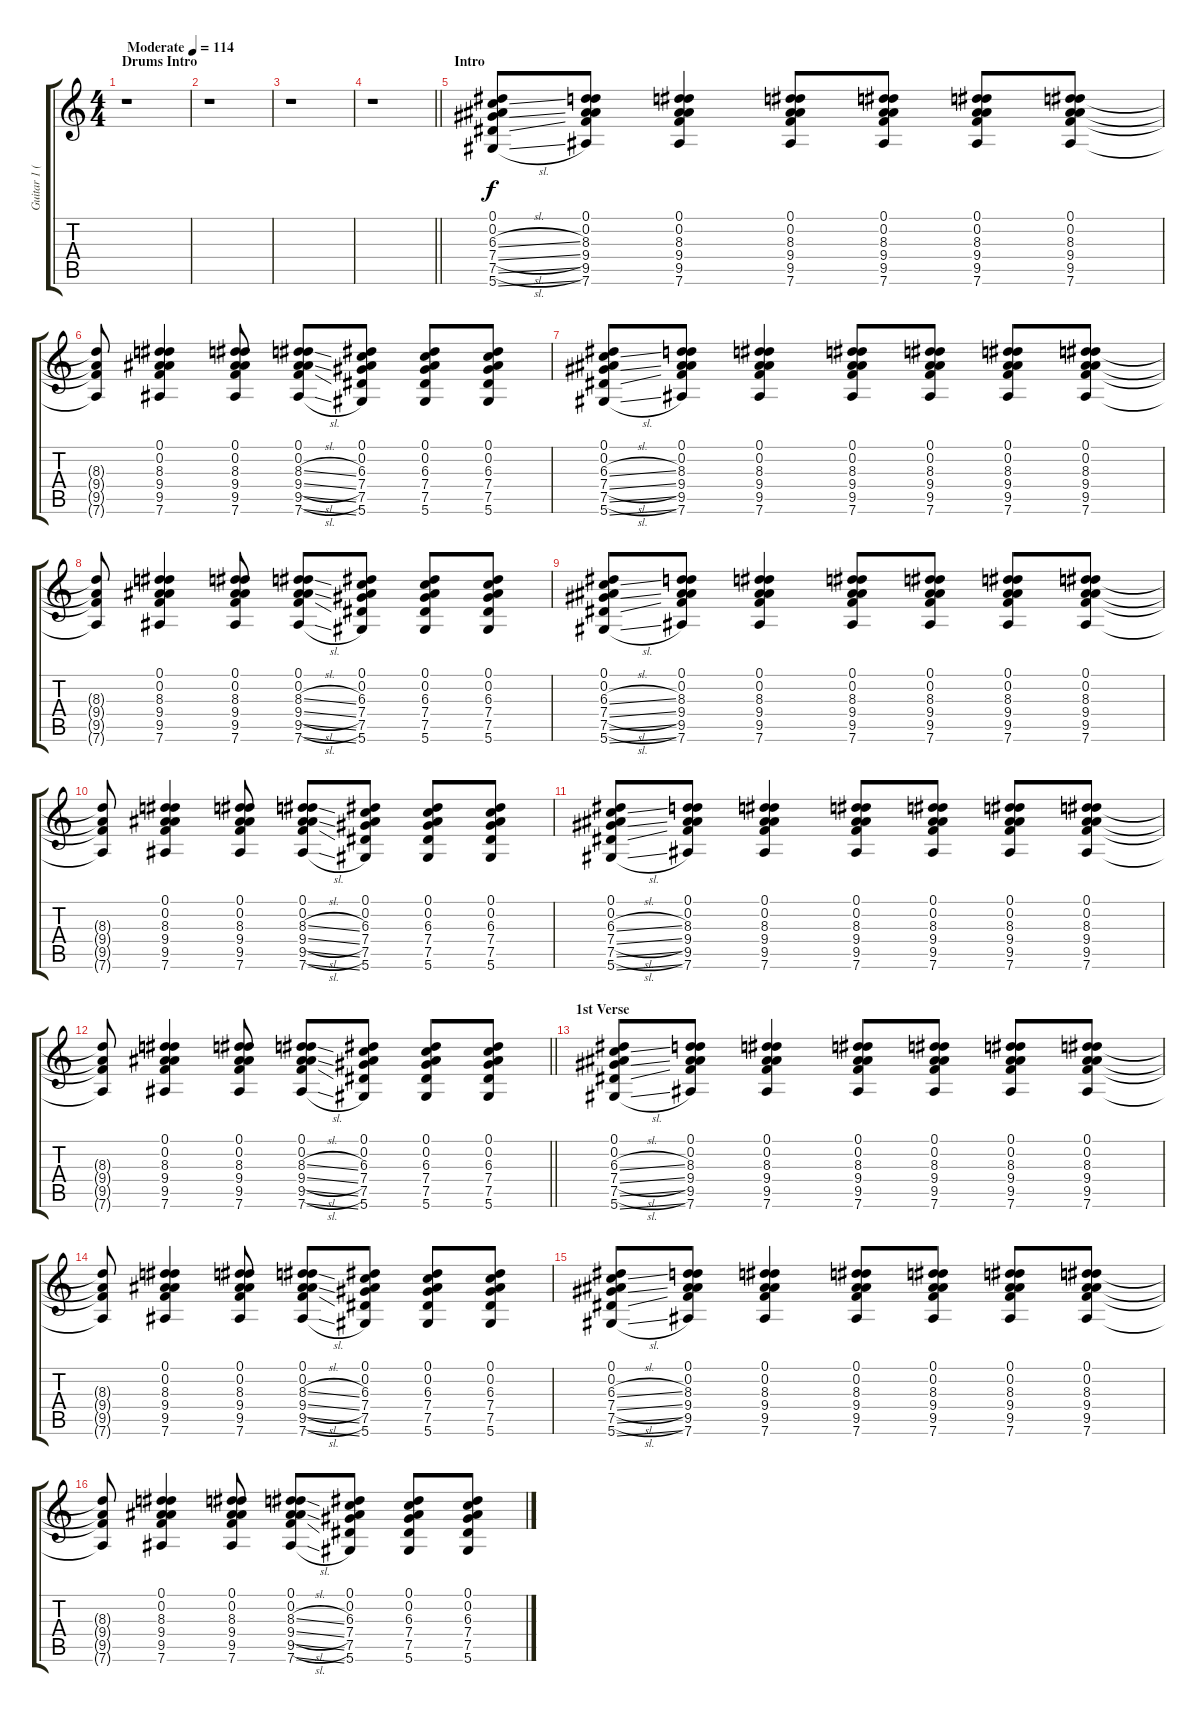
\track ("Guitar 1 (Jerry)" "Guitar 1 (") {instrument acousticguitarsteel}
\staff {score tabs}
\tuning (Eb4 Bb3 Gb3 Db3 Ab2 Eb2) {hide}
\ts (4 4)
\section ("" "Drums Intro")
\tempo (114 "Moderate")
\clef g2
\ks c
r.1{dy f instrument acousticguitarsteel} |
r.1 |
r.1 |
\barLineRight lightlight
r.1 |
\section ("" "Intro")
(0.1 0.2 6.3{sl} 7.4{sl} 7.5{sl} 5.6{sl}).8 (0.1 0.2 8.3 9.4 9.5 7.6).8 (0.1 0.2 8.3 9.4 9.5 7.6).4 (0.1 0.2 8.3 9.4 9.5 7.6).8 (0.1 0.2 8.3 9.4 9.5 7.6).8 (0.1 0.2 8.3 9.4 9.5 7.6).8 (0.1 0.2 8.3 9.4 9.5 7.6).8 |
(8.3{t} 9.4{t} 9.5{t} 7.6{t}).8 (0.1 0.2 8.3 9.4 9.5 7.6).4 (0.1 0.2 8.3 9.4 9.5 7.6).8 (0.1 0.2 8.3{sl} 9.4{sl} 9.5{sl} 7.6{sl}).8 (0.1 0.2 6.3 7.4 7.5 5.6).8 (0.1 0.2 6.3 7.4 7.5 5.6).8 (0.1 0.2 6.3 7.4 7.5 5.6).8 |
(0.1 0.2 6.3{sl} 7.4{sl} 7.5{sl} 5.6{sl}).8 (0.1 0.2 8.3 9.4 9.5 7.6).8 (0.1 0.2 8.3 9.4 9.5 7.6).4 (0.1 0.2 8.3 9.4 9.5 7.6).8 (0.1 0.2 8.3 9.4 9.5 7.6).8 (0.1 0.2 8.3 9.4 9.5 7.6).8 (0.1 0.2 8.3 9.4 9.5 7.6).8 |
(8.3{t} 9.4{t} 9.5{t} 7.6{t}).8 (0.1 0.2 8.3 9.4 9.5 7.6).4 (0.1 0.2 8.3 9.4 9.5 7.6).8 (0.1 0.2 8.3{sl} 9.4{sl} 9.5{sl} 7.6{sl}).8 (0.1 0.2 6.3 7.4 7.5 5.6).8 (0.1 0.2 6.3 7.4 7.5 5.6).8 (0.1 0.2 6.3 7.4 7.5 5.6).8 |
(0.1 0.2 6.3{sl} 7.4{sl} 7.5{sl} 5.6{sl}).8 (0.1 0.2 8.3 9.4 9.5 7.6).8 (0.1 0.2 8.3 9.4 9.5 7.6).4 (0.1 0.2 8.3 9.4 9.5 7.6).8 (0.1 0.2 8.3 9.4 9.5 7.6).8 (0.1 0.2 8.3 9.4 9.5 7.6).8 (0.1 0.2 8.3 9.4 9.5 7.6).8 |
(8.3{t} 9.4{t} 9.5{t} 7.6{t}).8 (0.1 0.2 8.3 9.4 9.5 7.6).4 (0.1 0.2 8.3 9.4 9.5 7.6).8 (0.1 0.2 8.3{sl} 9.4{sl} 9.5{sl} 7.6{sl}).8 (0.1 0.2 6.3 7.4 7.5 5.6).8 (0.1 0.2 6.3 7.4 7.5 5.6).8 (0.1 0.2 6.3 7.4 7.5 5.6).8 |
(0.1 0.2 6.3{sl} 7.4{sl} 7.5{sl} 5.6{sl}).8 (0.1 0.2 8.3 9.4 9.5 7.6).8 (0.1 0.2 8.3 9.4 9.5 7.6).4 (0.1 0.2 8.3 9.4 9.5 7.6).8 (0.1 0.2 8.3 9.4 9.5 7.6).8 (0.1 0.2 8.3 9.4 9.5 7.6).8 (0.1 0.2 8.3 9.4 9.5 7.6).8 |
\barLineRight lightlight
(8.3{t} 9.4{t} 9.5{t} 7.6{t}).8 (0.1 0.2 8.3 9.4 9.5 7.6).4 (0.1 0.2 8.3 9.4 9.5 7.6).8 (0.1 0.2 8.3{sl} 9.4{sl} 9.5{sl} 7.6{sl}).8 (0.1 0.2 6.3 7.4 7.5 5.6).8 (0.1 0.2 6.3 7.4 7.5 5.6).8 (0.1 0.2 6.3 7.4 7.5 5.6).8 |
\section ("" "1st Verse")
(0.1 0.2 6.3{sl} 7.4{sl} 7.5{sl} 5.6{sl}).8 (0.1 0.2 8.3 9.4 9.5 7.6).8 (0.1 0.2 8.3 9.4 9.5 7.6).4 (0.1 0.2 8.3 9.4 9.5 7.6).8 (0.1 0.2 8.3 9.4 9.5 7.6).8 (0.1 0.2 8.3 9.4 9.5 7.6).8 (0.1 0.2 8.3 9.4 9.5 7.6).8 |
(8.3{t} 9.4{t} 9.5{t} 7.6{t}).8 (0.1 0.2 8.3 9.4 9.5 7.6).4 (0.1 0.2 8.3 9.4 9.5 7.6).8 (0.1 0.2 8.3{sl} 9.4{sl} 9.5{sl} 7.6{sl}).8 (0.1 0.2 6.3 7.4 7.5 5.6).8 (0.1 0.2 6.3 7.4 7.5 5.6).8 (0.1 0.2 6.3 7.4 7.5 5.6).8 |
(0.1 0.2 6.3{sl} 7.4{sl} 7.5{sl} 5.6{sl}).8 (0.1 0.2 8.3 9.4 9.5 7.6).8 (0.1 0.2 8.3 9.4 9.5 7.6).4 (0.1 0.2 8.3 9.4 9.5 7.6).8 (0.1 0.2 8.3 9.4 9.5 7.6).8 (0.1 0.2 8.3 9.4 9.5 7.6).8 (0.1 0.2 8.3 9.4 9.5 7.6).8 |
(8.3{t} 9.4{t} 9.5{t} 7.6{t}).8 (0.1 0.2 8.3 9.4 9.5 7.6).4 (0.1 0.2 8.3 9.4 9.5 7.6).8 (0.1 0.2 8.3{sl} 9.4{sl} 9.5{sl} 7.6{sl}).8 (0.1 0.2 6.3 7.4 7.5 5.6).8 (0.1 0.2 6.3 7.4 7.5 5.6).8 (0.1 0.2 6.3 7.4 7.5 5.6).8
